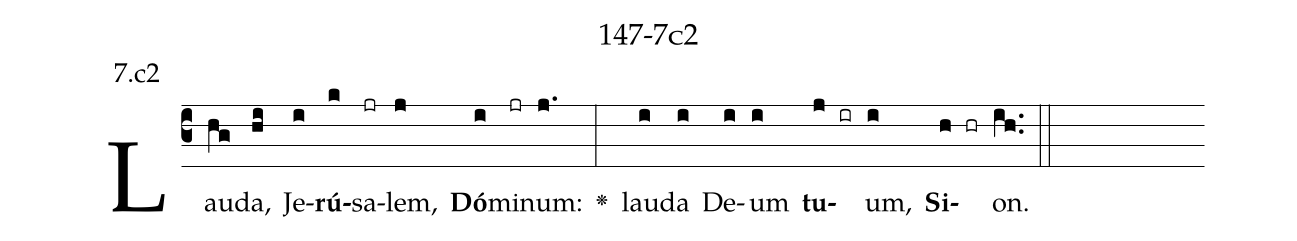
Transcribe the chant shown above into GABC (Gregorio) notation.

name: 147-7c2;
annotation: 7.c2;
%%
(c3)Lau(hg)da,(hi) Je(i)<b>rú</b>(k)sa(jr)lem,(j) <b>Dó</b>(i)mi(jr)num:(j.) <v>\greheightstar</v>(:) lau(i)da(i) De(i)um(i) <b>tu</b>(j ir)um,(i) <b>Si</b>(h hr)on.(ih..) (::)


%E(i) u(i) o(j) u(i) a(h) e.(ih..) (::)
